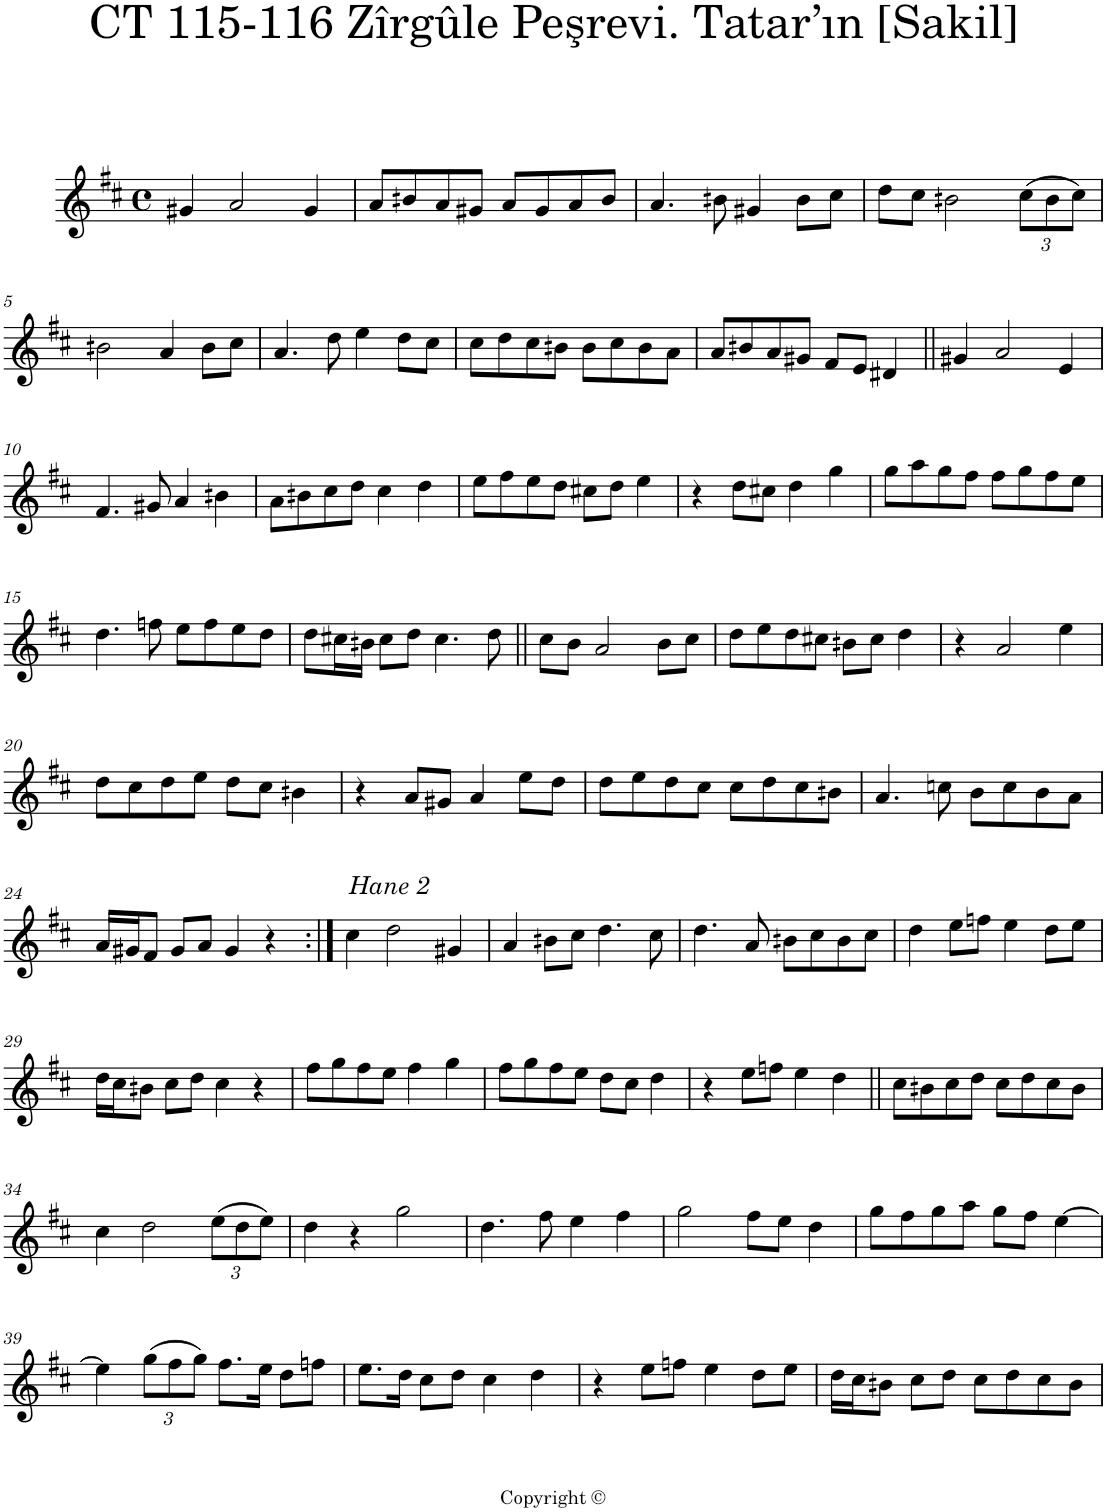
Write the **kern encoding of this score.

**kern
*part1
*staff1
*I"Piano
*I'Pno
*clefG2
*k[f#c#]
*D:
*M4/4
*met(c)
=1
4g#X/
2a/
4g#/
=2
8a/L
8bn/
8a/
8g#X/J
8a/L
8g#/
8a/
8b/J
=3
4.a/
8bn\
4g#X/
8b\L
8cc#\J
=4
8dd\L
8cc#\J
2bn\
*Xbrackettup
(12cc#\L
12b\
12cc#\J)
!!LO:LB:g=z
=5
2bn\
4a/
8b\L
8cc#\J
=6
4.a/
8dd\
4ee\
8dd\L
8cc#\J
=7
8cc#\L
8dd\
8cc#\
8bn\J
8b\L
8cc#\
8b\
8a\J
=8
8a/L
8bn/
8a/
8g#X/J
8f#/L
8e/J
4d#X/
=9||
4g#X/
2a/
4e/
!!LO:LB:g=z
=10
4.f#/
8g#X/
4a/
4bn\
=11
8a\L
8bn\
8cc#\
8dd\J
4cc#\
4dd\
=12
8ee\L
8ff#\
8ee\
8dd\J
8cc#X\L
8dd\J
4ee\
=13
4r
8dd\L
8cc#X\J
4dd\
4gg\
=14
8gg\L
8aa\
8gg\
8ff#\J
8ff#\L
8gg\
8ff#\
8ee\J
!!LO:LB:g=z
=15
4.dd\
8ffn\
8ee\L
8ff\
8ee\
8dd\J
=16
8dd\L
16cc#X\L
16bn\JJ
8cc#\L
8dd\J
4.cc#\
8dd\
=17||
8cc#\L
8b\J
2a/
8b\L
8cc#\J
=18
8dd\L
8ee\
8dd\
8cc#X\J
8bn\L
8cc#\J
4dd\
=19
4r
2a/
4ee\
!!LO:LB:g=z
=20
8dd\L
8cc#\
8dd\
8ee\J
8dd\L
8cc#\J
4bn\
=21
4r
8a/L
8g#X/J
4a/
8ee\L
8dd\J
=22
8dd\L
8ee\
8dd\
8cc#\J
8cc#\L
8dd\
8cc#\
8bn\J
=23
4.a/
8ccn\
8b\L
8cc\
8b\
8a\J
!!LO:LB:g=z
=24
16a/LL
16g#X/J
8f#/J
8g#/L
8a/J
4g#/
4r
=25:|!
!LO:TX:a:i:t=Hane 2
4cc#\
2dd\
4g#X/
=26
4a/
8bn\L
8cc#\J
4.dd\
8cc#\
=27
4.dd\
8a/
8bn\L
8cc#\
8b\
8cc#\J
=28
4dd\
8ee\L
8ffn\J
4ee\
8dd\L
8ee\J
!!LO:LB:g=z
=29
16dd\LL
16cc#\J
8bn\J
8cc#\L
8dd\J
4cc#\
4r
=30
8ff#\L
8gg\
8ff#\
8ee\J
4ff#\
4gg\
=31
8ff#\L
8gg\
8ff#\
8ee\J
8dd\L
8cc#\J
4dd\
=32
4r
8ee\L
8ffn\J
4ee\
4dd\
=33||
8cc#\L
8bn\
8cc#\
8dd\J
8cc#\L
8dd\
8cc#\
8b\J
!!LO:LB:g=z
=34
4cc#\
2dd\
(12ee\L
12dd\
12ee\J)
=35
4dd\
4r
2gg\
=36
4.dd\
8ff#\
4ee\
4ff#\
=37
2gg\
8ff#\L
8ee\J
4dd\
=38
8gg\L
8ff#\
8gg\
8aa\J
8gg\L
8ff#\J
[4ee\
!!LO:LB:g=z
=39
4ee\]
(12gg\L
12ff#\
12gg\J)
8.ff#\L
16ee\Jk
8dd\L
8ffn\J
=40
8.ee\L
16dd\Jk
8cc#\L
8dd\J
4cc#\
4dd\
=41
4r
8ee\L
8ffn\J
4ee\
8dd\L
8ee\J
=42
16dd\LL
16cc#\J
8bn\J
8cc#\L
8dd\J
8cc#\L
8dd\
8cc#\
8b\J
=
*-
